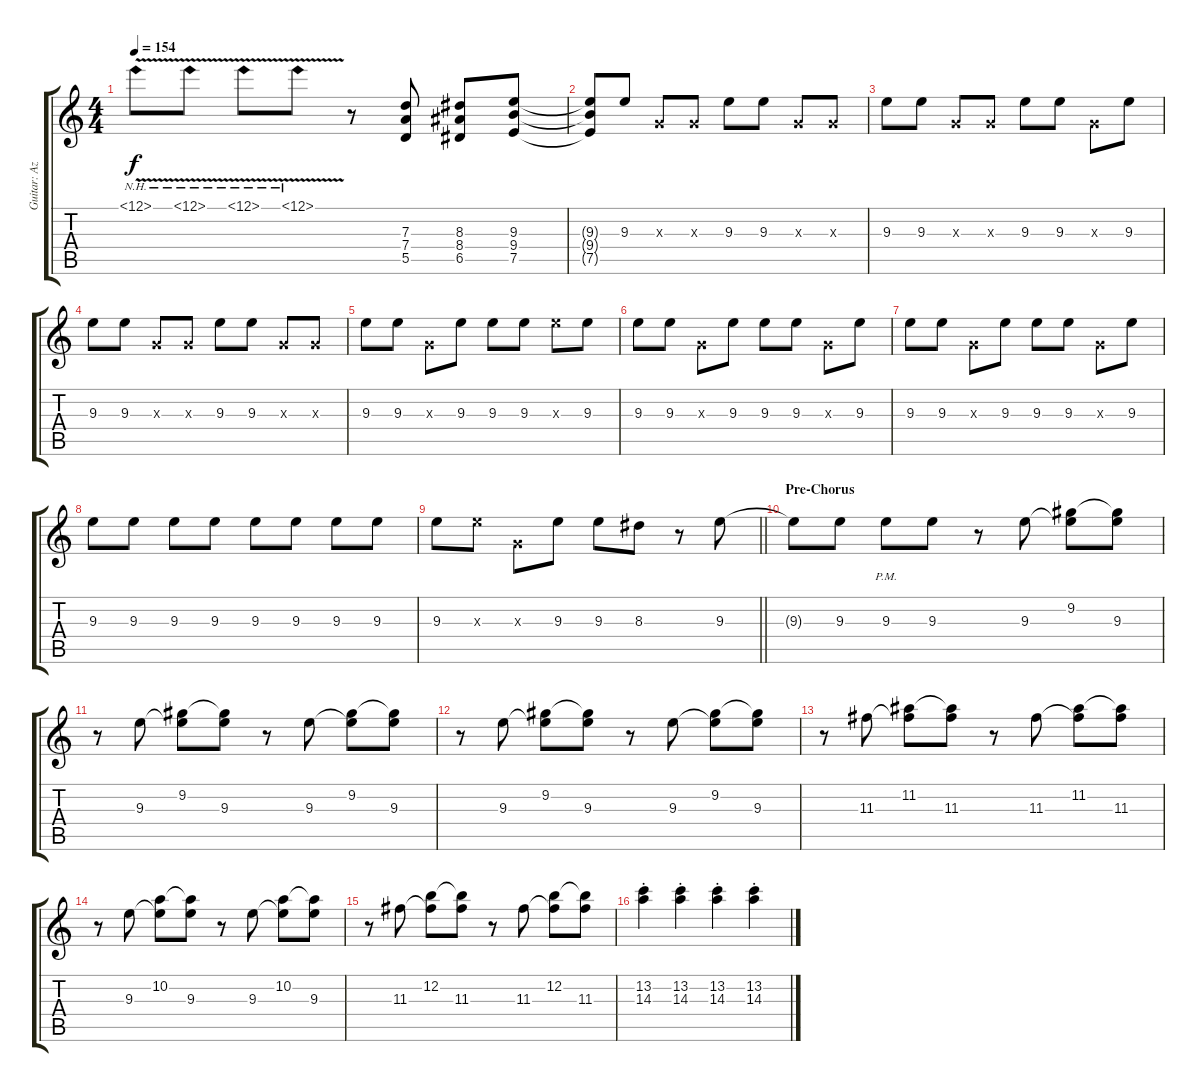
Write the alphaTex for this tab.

\track ("Guitar: Azusa Nakano" "Guitar: Az") {instrument overdrivenguitar}
\staff {score tabs}
\tuning (E4 B3 G3 D3 A2 E2) {hide}
\ts (4 4)
\tempo 154
\clef g2
\ks c
12.1{nh v}.8{dy f} 12.1{nh v}.8 12.1{nh v}.8 12.1{nh v}.8 r.8 (7.3 7.4 5.5).8 (8.3 8.4 6.5).8 (9.3 9.4 7.5).8 |
(9.3{t} 9.4{t} 7.5{t}).8 9.3.8 0.3{x}.8 0.3{x}.8 9.3.8 9.3.8 0.3{x}.8 0.3{x}.8 |
9.3.8 9.3.8 0.3{x}.8 0.3{x}.8 9.3.8 9.3.8 0.3{x}.8 9.3.8 |
9.3.8 9.3.8 0.3{x}.8 0.3{x}.8 9.3.8 9.3.8 0.3{x}.8 0.3{x}.8 |
9.3.8 9.3.8 0.3{x}.8 9.3.8 9.3.8 9.3.8 9.3{x}.8 9.3.8 |
9.3.8 9.3.8 0.3{x}.8 9.3.8 9.3.8 9.3.8 0.3{x}.8 9.3.8 |
9.3.8 9.3.8 0.3{x}.8 9.3.8 9.3.8 9.3.8 0.3{x}.8 9.3.8 |
9.3.8 9.3.8 9.3.8 9.3.8 9.3.8 9.3.8 9.3.8 9.3.8 |
\barLineRight lightlight
9.3.8 9.3{x}.8 0.3{x}.8 9.3.8 9.3.8 8.3.8 r.8 9.3.8 |
\section ("" "Pre-Chorus")
9.3{t}.8 9.3.8 9.3{pm}.8 9.3.8 r.8 9.3.8 (9.2 9.3{t}).8 (9.2{t} 9.3).8 |
r.8 9.3.8 (9.2 9.3{t}).8 (9.2{t} 9.3).8 r.8 9.3.8 (9.2 9.3{t}).8 (9.2{t} 9.3).8 |
r.8 9.3.8 (9.2 9.3{t}).8 (9.2{t} 9.3).8 r.8 9.3.8 (9.2 9.3{t}).8 (9.2{t} 9.3).8 |
r.8 11.3.8 (11.2 11.3{t}).8 (11.2{t} 11.3).8 r.8 11.3.8 (11.2 11.3{t}).8 (11.2{t} 11.3).8 |
r.8 9.3.8 (10.2 9.3{t}).8 (10.2{t} 9.3).8 r.8 9.3.8 (10.2 9.3{t}).8 (10.2{t} 9.3).8 |
r.8 11.3.8 (12.2 11.3{t}).8 (12.2{t} 11.3).8 r.8 11.3.8 (12.2 11.3{t}).8 (12.2{t} 11.3).8 |
(13.2{st} 14.3{st}).4 (13.2{st} 14.3{st}).4 (13.2{st} 14.3{st}).4 (13.2{st} 14.3{st}).4
